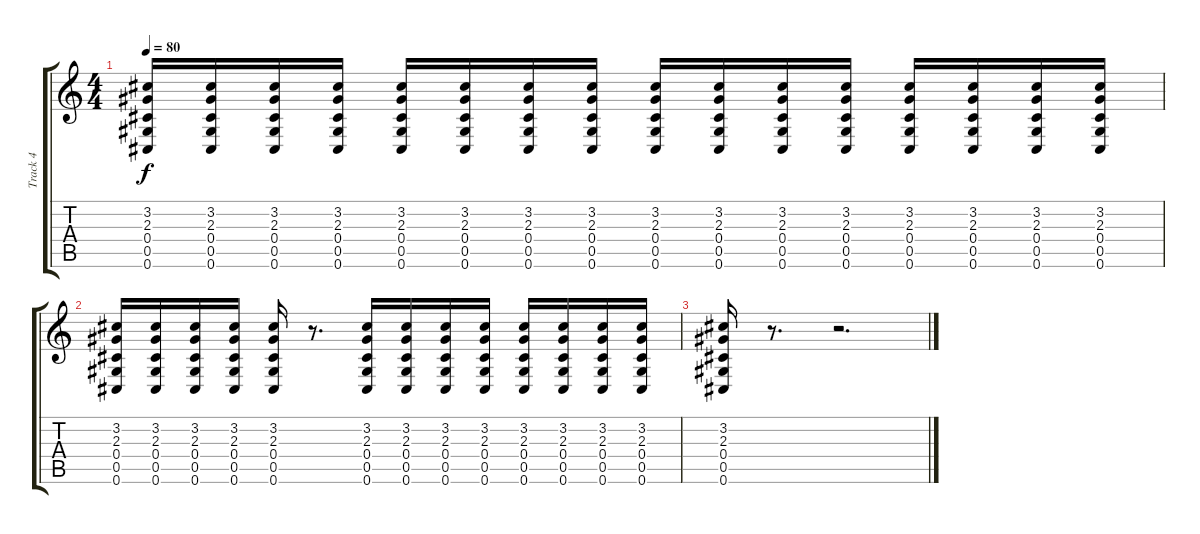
\track ("Track 4" "Track 4") {instrument distortionguitar}
\staff {score tabs}
\tuning (Eb4 Bb3 Gb3 Db3 Ab2 Db2) {hide}
\ts (4 4)
\tempo 80
\clef g2
\ks c
(3.2 2.3 0.4 0.5 0.6).16{dy f} (3.2 2.3 0.4 0.5 0.6).16 (3.2 2.3 0.4 0.5 0.6).16 (3.2 2.3 0.4 0.5 0.6).16 (3.2 2.3 0.4 0.5 0.6).16 (3.2 2.3 0.4 0.5 0.6).16 (3.2 2.3 0.4 0.5 0.6).16 (3.2 2.3 0.4 0.5 0.6).16 (3.2 2.3 0.4 0.5 0.6).16 (3.2 2.3 0.4 0.5 0.6).16 (3.2 2.3 0.4 0.5 0.6).16 (3.2 2.3 0.4 0.5 0.6).16 (3.2 2.3 0.4 0.5 0.6).16 (3.2 2.3 0.4 0.5 0.6).16 (3.2 2.3 0.4 0.5 0.6).16 (3.2 2.3 0.4 0.5 0.6).16 |
(3.2 2.3 0.4 0.5 0.6).16 (3.2 2.3 0.4 0.5 0.6).16 (3.2 2.3 0.4 0.5 0.6).16 (3.2 2.3 0.4 0.5 0.6).16 (3.2 2.3 0.4 0.5 0.6).16 r.8{d} (3.2 2.3 0.4 0.5 0.6).16 (3.2 2.3 0.4 0.5 0.6).16 (3.2 2.3 0.4 0.5 0.6).16 (3.2 2.3 0.4 0.5 0.6).16 (3.2 2.3 0.4 0.5 0.6).16 (3.2 2.3 0.4 0.5 0.6).16 (3.2 2.3 0.4 0.5 0.6).16 (3.2 2.3 0.4 0.5 0.6).16 |
(3.2 2.3 0.4 0.5 0.6).16 r.8{d} r.2{d}
